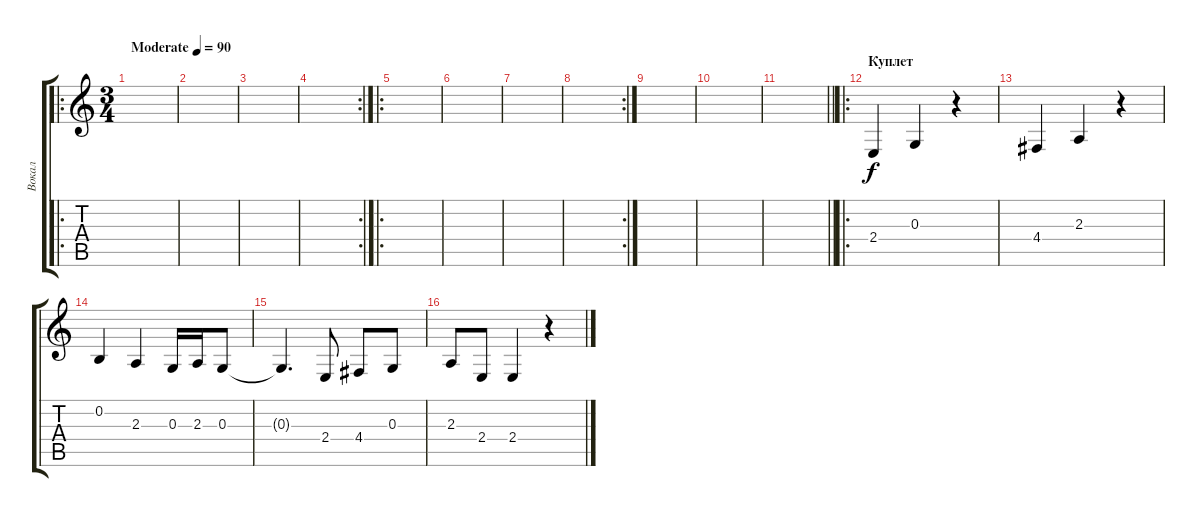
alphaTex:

\track ("Вокал" "Вокал") {instrument lead6voice}
\staff {score tabs}
\tuning (E4 B3 G3 D3 A2 E2) {hide}
\ro
\ts (3 4)
\tempo (90 "Moderate")
\clef g2
\ks c
|
|
|
\rc 2
|
\ro
|
|
|
\rc 2
|
|
|
\barLineRight lightlight
|
\ro
\section ("" "Куплет")
2.4.4 0.3.4 r.4 |
4.4.4 2.3.4 r.4 |
0.2.4 2.3.4 0.3.16 2.3.16 0.3.8 |
0.3{t}.4{d} 2.4.8 4.4.8 0.3.8 |
2.3.8 2.4.8 2.4.4 r.4
